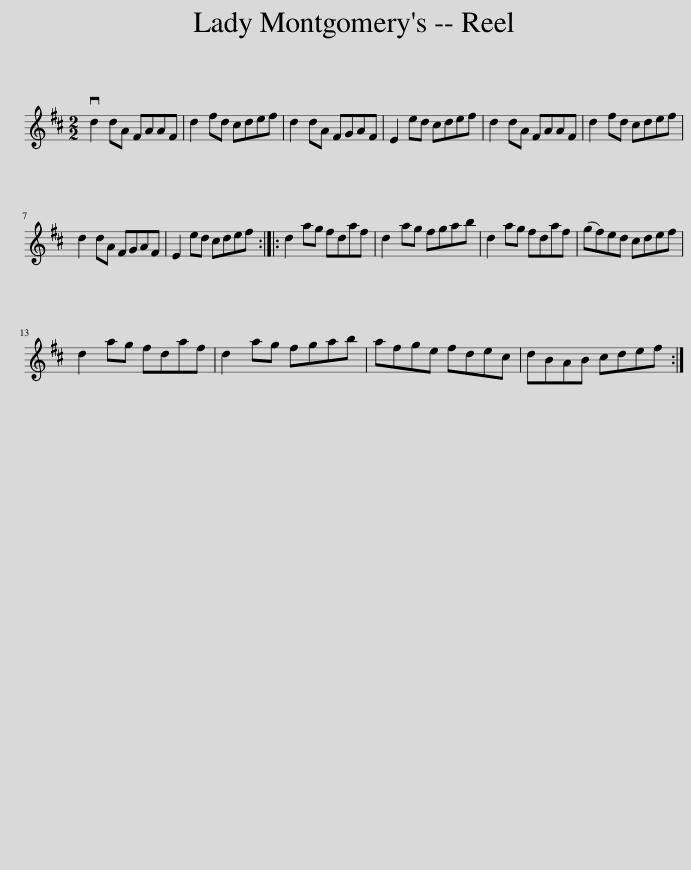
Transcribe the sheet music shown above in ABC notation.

X:1
L:1/8
M:2/2
I:linebreak $
K:D
V:1 treble
V:1
 vd2 dA FAAF | d2 fd cdef | d2 dA FGAF | E2 ed cdef | d2 dA FAAF | %5
 d2 fd cdef |$ d2 dA FGAF | E2 ed cdef :: d2 ag fdaf | d2 ag fgab | %10
 d2 ag fdaf | (gf)ed cdef |$ d2 ag fdaf | d2 ag fgab | afge fdec | %15
 dBAB cdef :| %16
